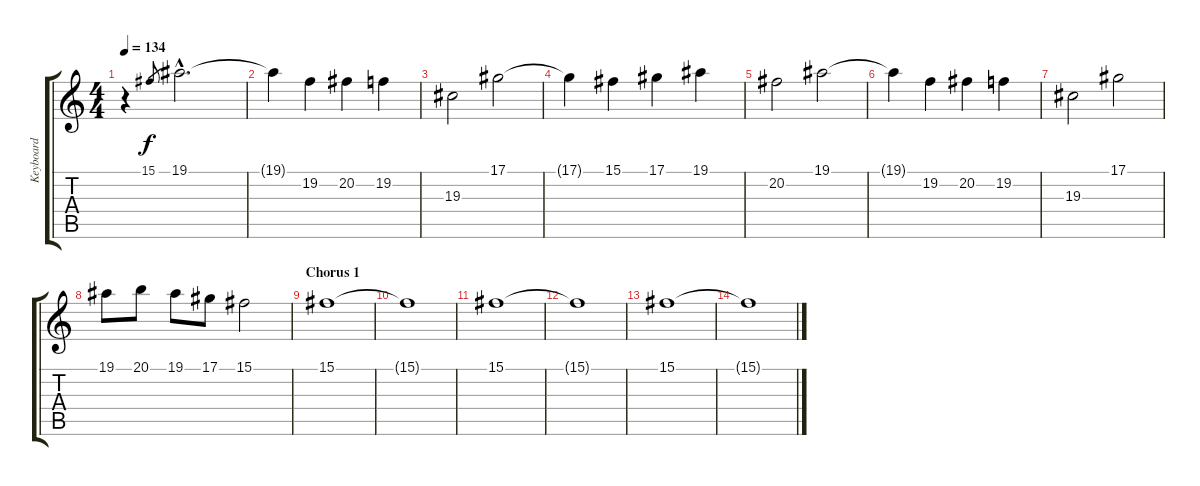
\track ("Keyboard" "Keyboard") {instrument drawbarorgan}
\staff {score tabs}
\tuning (Eb4 Bb3 Gb3 Db3 Ab2 Eb2) {hide}
\ts (4 4)
\tempo 134
\clef g2
\ks c
r.4{dy f} 15.1.8{gr} 19.1{hac}.2{d} |
19.1{t}.4 19.2.4 20.2.4 19.2.4 |
19.3.2 17.1.2 |
17.1{t}.4 15.1.4 17.1.4 19.1.4 |
20.2.2 19.1.2 |
19.1{t}.4 19.2.4 20.2.4 19.2.4 |
19.3.2 17.1.2 |
19.1.8 20.1.8 19.1.8 17.1.8 15.1.2 |
\section ("" "Chorus 1")
15.1.1 |
15.1{t}.1 |
15.1.1 |
15.1{t}.1 |
15.1.1 |
15.1{t}.1
